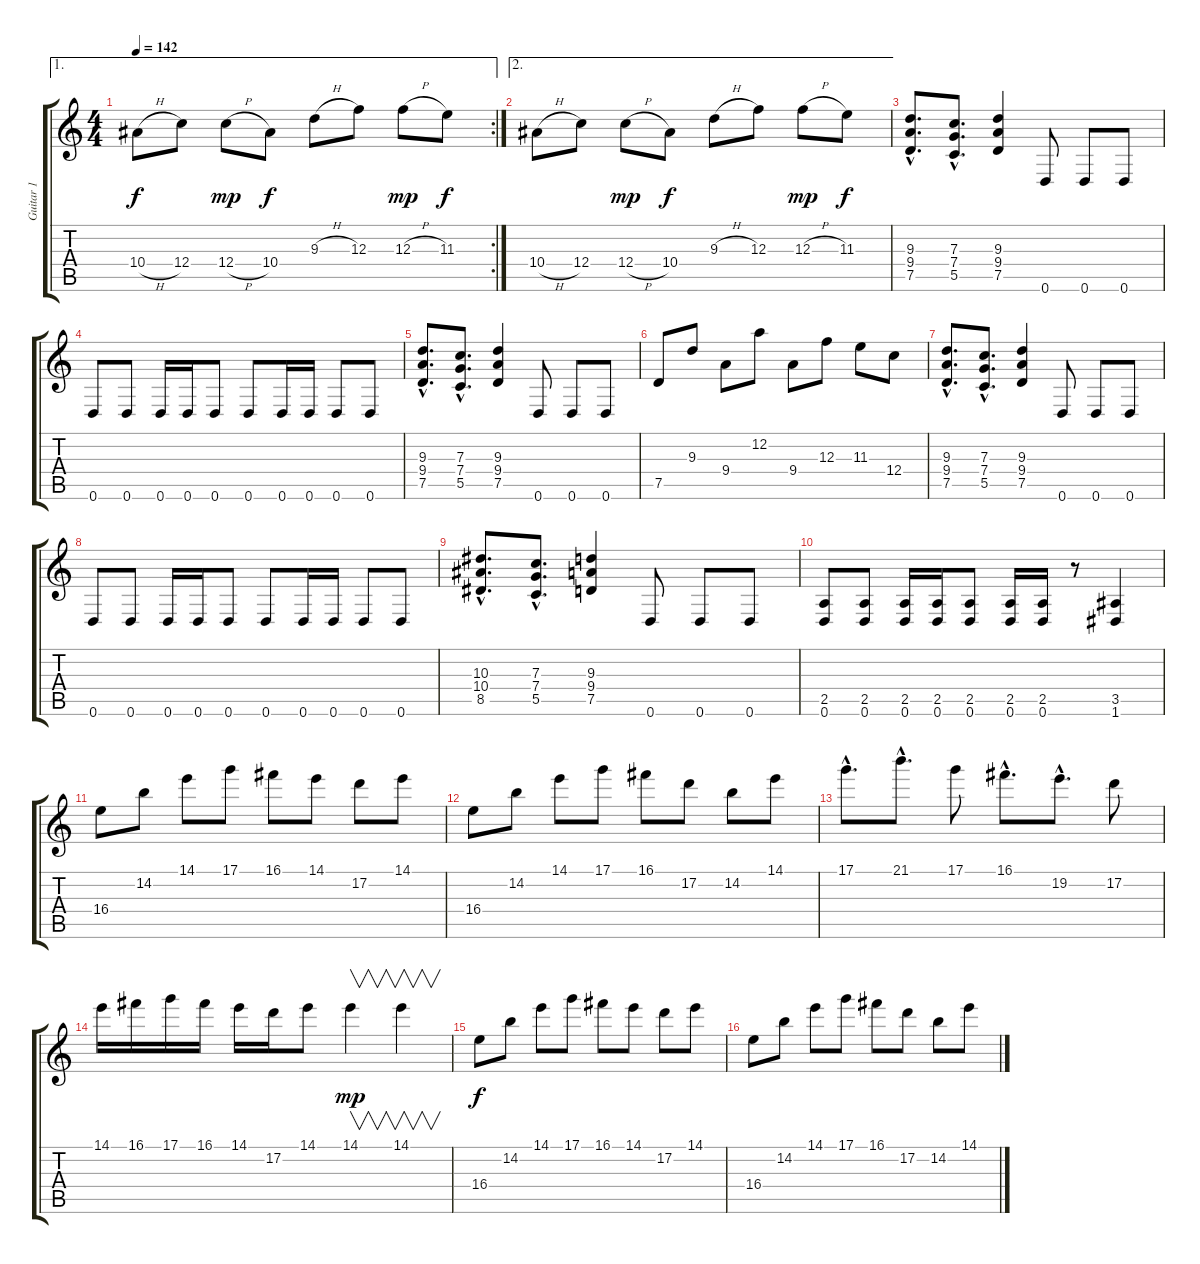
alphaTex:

\track ("Guitar 1" "Guitar 1") {instrument overdrivenguitar}
\staff {score tabs}
\tuning (D4 A3 F3 C3 G2 D2) {hide}
\ae 1
\rc 2
\ts (4 4)
\tempo 142
\clef g2
\ks c
10.4{h}.8{dy f} 12.4.8 12.4{h}.8{dy mp} 10.4.8{dy f} 9.3{h}.8 12.3.8 12.3{h}.8{dy mp} 11.3.8{dy f} |
\ae 2
10.4{h}.8 12.4.8 12.4{h}.8{dy mp} 10.4.8{dy f} 9.3{h}.8 12.3.8 12.3{h}.8{dy mp} 11.3.8{dy f} |
(9.3{hac} 9.4{hac} 7.5{hac}).8{d} (7.3{hac} 7.4{hac} 5.5{hac}).8{d} (9.3 9.4 7.5).4 0.6.8 0.6.8 0.6.8 |
0.6.8 0.6.8 0.6.16 0.6.16 0.6.8 0.6.8 0.6.16 0.6.16 0.6.8 0.6.8 |
(9.3{hac} 9.4{hac} 7.5{hac}).8{d} (7.3{hac} 7.4{hac} 5.5{hac}).8{d} (9.3 9.4 7.5).4 0.6.8 0.6.8 0.6.8 |
7.5.8 9.3.8 9.4.8 12.2.8 9.4.8 12.3.8 11.3.8 12.4.8 |
(9.3{hac} 9.4{hac} 7.5{hac}).8{d} (7.3{hac} 7.4{hac} 5.5{hac}).8{d} (9.3 9.4 7.5).4 0.6.8 0.6.8 0.6.8 |
0.6.8 0.6.8 0.6.16 0.6.16 0.6.8 0.6.8 0.6.16 0.6.16 0.6.8 0.6.8 |
(10.3{hac} 10.4{hac} 8.5{hac}).8{d} (7.3{hac} 7.4{hac} 5.5{hac}).8{d} (9.3 9.4 7.5).4 0.6.8 0.6.8 0.6.8 |
(2.5 0.6).8 (2.5 0.6).8 (2.5 0.6).16 (2.5 0.6).16 (2.5 0.6).8 (2.5 0.6).16 (2.5 0.6).16 r.8 (3.5 1.6).4 |
16.4.8 14.2.8 14.1.8 17.1.8 16.1.8 14.1.8 17.2.8 14.1.8 |
16.4.8 14.2.8 14.1.8 17.1.8 16.1.8 17.2.8 14.2.8 14.1.8 |
17.1{hac}.8{d} 21.1{hac}.8{d} 17.1.8 16.1{hac}.8{d} 19.2{hac}.8{d} 17.2.8 |
14.1.16 16.1.16 17.1.16 16.1.16 14.1.16 17.2.16 14.1.8 14.1.4{v dy mp} 14.1.4{v} |
16.4.8{dy f} 14.2.8 14.1.8 17.1.8 16.1.8 14.1.8 17.2.8 14.1.8 |
16.4.8 14.2.8 14.1.8 17.1.8 16.1.8 17.2.8 14.2.8 14.1.8
